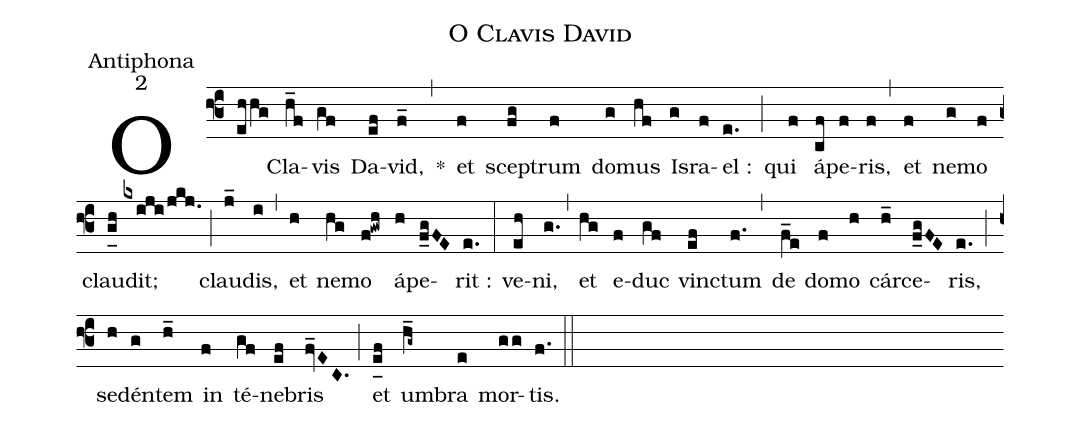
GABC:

name:O Clavis David;
office-part:Antiphona;
mode:2;
%%
(f3) O(ehhg) Cla(h_f)vis(gf) Da(ef)vid,(f_) *(,) et(f) sce(fg)ptrum(f) do(g)mus(hf) Is(g)ra(f)el :(e.) (;) qui(f) á(cf)pe(f)ris,(f) (,) et(f) ne(g)mo(f) clau(g_[uh:l]h)dit;(kxiji/jkj.) (;) clau(j_)dis,(i) (,) et(h) ne(hg)mo(f!gwh) á(h)pe(f_gFE)rit :(e.) (:) ve(eh)ni,(g.) (,) et(hg) e(f)duc(gf) vin(ef)ctum(f.) (,) de(f_e) do(f)mo(h) cár(h_)ce(f_gFE)ris,(e.) (;) se(h)dén(g)tem(h_) in(f) té(gf)ne(ef)bris(fv_EC.) (;) et(e_[uh:l]f) um(h_g~)bra(e) mor(gg)tis.(f.) (::)
